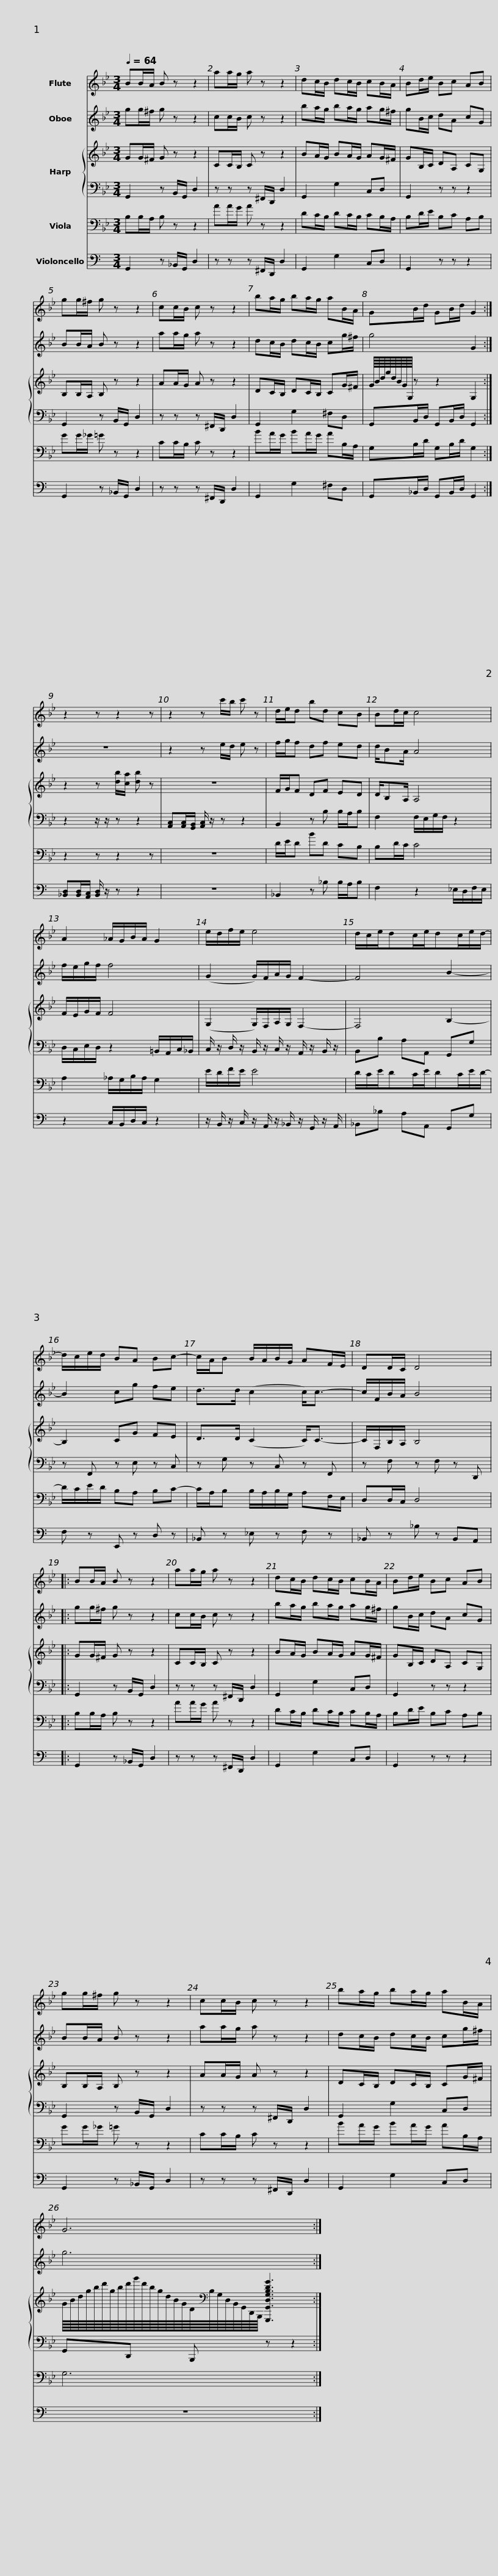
X:1
%%score 1 2 { 3 | 4 } 5 6
L:1/8
Q:1/4=64
M:3/4
I:linebreak $
K:Bb
V:1 treble
V:2 treble
V:3 treble
V:4 bass
V:5 bass
V:6 bass
V:1
 BB/A/ B z z2 | aa/g/ a z z2 | dc/B/ dc/B/ cB/A/ | Bd/e/ Bc AB |$ gg/^f/ g z z2 | %5
 cc/B/ c z z2 | ba/g/ ba/g/ aB/A/ |$ GB/d/ GB/d/ G2 :| z2 z z2 z | z2 z c'/b/ c' z |$ %10
 d/e/d bd cB | Bd/c/ c4 | A2 _A/G/B/A/ G2 |$ e/d/f/e/ e4 | d/c/e/dc/e/dc/e/d/- | %15
 d/c/e/d/ BA Bc- |$ c/A/B B/A/B/G/ AF/E/ | DD/C/ D4 |: BB/A/ B z z2 | aa/g/ a z z2 |$ %20
 dc/B/ dc/B/ cB/A/ | Bd/e/ Bc AB | gg/^f/ g z z2 | cc/B/ c z z2 |$ ba/g/ ba/g/ aB/A/ | %25
 G6 :| %26
V:2
 gg/^f/ g z z2 | cc/B/ c z z2 | ba/g/ ba/g/ ag/^f/ | gB/c/ dA cG |$ BB/A/ B z z2 | %5
 aa/g/ a z z2 | dc/B/ dc/B/ cg/^f/ |$ g4 G2 :| z6 | z2 z e/d/ e z |$ %10
 f/g/f df ed | d/BA/ A4 | f/e/g/f/ f4 |$ (G2 G/)F/A/G/ F2- | F4 B2- | %15
 B2 cg fe |$ d>d (c2 c<)c- | c/F/B/A/ B4 |: gg/^f/ g z z2 | cc/B/ c z z2 |$ %20
 ba/g/ ba/g/ ag/^f/ | gB/c/ dA cG | BB/A/ B z z2 | aa/g/ a z z2 |$ dc/B/ dc/B/ cg/^f/ | %25
 g6 :| %26
V:3
 GG/^F/ G z z2 | CC/B,/ C z z2 | BA/G/ BA/G/ AG/^F/ | GB,/C/ DA, CG, |$ B,B,/A,/ B, z z2 | %5
 AA/G/ A z z2 | DC/B,/ DC/B,/ CG/^F/ |$ G/8B/8d/8g/8d/8B/8G/8G,/8 z z2 G,2 :| z2 z [db]/[ca]/ [db] z | z6 |$ %10
 F/G/F DF ED | D/B,A,/ A,4 | F/E/G/F/ F4 |$ (G,2 G,/)F,/A,/G,/ F,2- | F,4 B,2- | %15
 B,2 CG FE |$ D>D (C2 C<)C- | C/F,/B,/A,/ B,4 |: GG/^F/ G z z2 | CC/B,/ C z z2 |$ %20
 BA/G/ BA/G/ AG/^F/ | GB,/C/ DA, CG, | B,B,/A,/ B, z z2 | AA/G/ A z z2 |$ DC/B,/ DC/B,/ CG/^F/ | %25
 G/8B/8d/8g/8b/8d'/8g/8b/8d'/8g'/8d'/8b/8g/8d/8B/8G/8D/8[K:bass]B,/8G,/8D,/8B,,/8G,,/8D,,/8B,,,/8 [G,,,G,,D,G,B,DG]3 :| %26
V:4
 G,,2 z B,,/G,,/ D,2 | z z z ^F,,/D,,/ D,2 | G,,2 G,2 C,D, | G,,2 z z z2 |$ G,,2 z B,,/G,,/ D,2 | %5
 z z z ^F,,/D,,/ D,2 | G,,2 G,2 ^F,D, |$ G,,B,,/D,/ G,,B,,/D,/ G,,2 :| z2 z/ z/ z z2 | [A,,C,][A,,C,]/[G,,B,,]/ [A,,C,]/ z/ z z2 |$ %10
 B,,2 z B, B,/A,/B, | F,2 F,/E,/G,/F,/ z2 | D,/C,/E,/D,/ z2 =B,,/A,,/C,/_B,,/ |$ C,/ z/ D,/ z/ B,,/ z/ C,/ z/ A,,/ z/ B,,/ z/ | B,,B, A,A,, G,,G, | %15
 z F,, z E, z C, |$ z G, z C, z F,, | z F, z F, z D,, |: G,,2 z B,,/G,,/ D,2 | z z z ^F,,/D,,/ D,2 |$ %20
 G,,2 G,2 C,D, | G,,2 z z z2 | G,,2 z B,,/G,,/ D,2 | z z z ^F,,/D,,/ D,2 |$ G,,2 G,2 C,D, | %25
 G,,D,, B,,, z z2 :| %26
V:5
 B,B,/A,/ B, z z2 | AA/G/ A z z2 | DC/B,/ DC/B,/ CB,/A,/ | B,D/E/ B,C A,B, |$ GG/_G/ =G z z2 | %5
 CC/B,/ C z z2 | BA/G/ BA/G/ AB,/A,/ |$ G,B,/D/ G,B,/D/ G,2 :| z2 z z2 z | z6 |$ %10
 D/E/D BD CB, | B,D/C/ C4 | A,2 _A,/G,/B,/A,/ G,2 |$ E/D/F/E/ E4 | D/C/E/DC/E/DC/E/D/- | %15
 D/C/E/D/ B,A, B,C- |$ C/A,/B, B,/A,/B,/G,/ A,F,/E,/ | D,D,/C,/ D,4 |: B,B,/A,/ B, z z2 | AA/G/ A z z2 |$ %20
 DC/B,/ DC/B,/ CB,/A,/ | B,D/E/ B,C A,B, | GG/_G/ =G z z2 | CC/B,/ C z z2 |$ BA/G/ BA/G/ AB,/A,/ | %25
 G,6 :| %26
V:6
[K:C] G,,2 z _B,,/G,,/ D,2 | z z z ^F,,/D,,/ D,2 | G,,2 G,2 C,D, | G,,2 z z z2 |$ G,,2 z _B,,/G,,/ D,2 | %5
 z z z ^F,,/D,,/ D,2 | G,,2 G,2 ^F,D, |$ G,,_B,,/D,/ G,,B,,/D,/ G,,2 :| [_B,,D,][B,,D,]/[A,,C,]/ [B,,D,]/ z/ z z2 | z6 |$ %10
 _B,,2 z _B, B,/A,/B, | F,2 z2 _E,/D,/F,/E,/ | z2 C,/B,,/D,/C,/ z2 |$ z/ B,,/ z/ C,/ z/ A,,/ z/ _B,,/ z/ G,,/ z/ A,,/ | _B,,_B, A,A,, G,,G, | %15
 F, z E,, z D, z |$ _B,, z _E, z F, z | _B,, z _B, z B,,A,, |: G,,2 z _B,,/G,,/ D,2 | z z z ^F,,/D,,/ D,2 |$ %20
 G,,2 G,2 C,D, | G,,2 z z z2 | G,,2 z _B,,/G,,/ D,2 | z z z ^F,,/D,,/ D,2 |$ G,,2 G,2 C,D, | %25
 z6 :| %26
